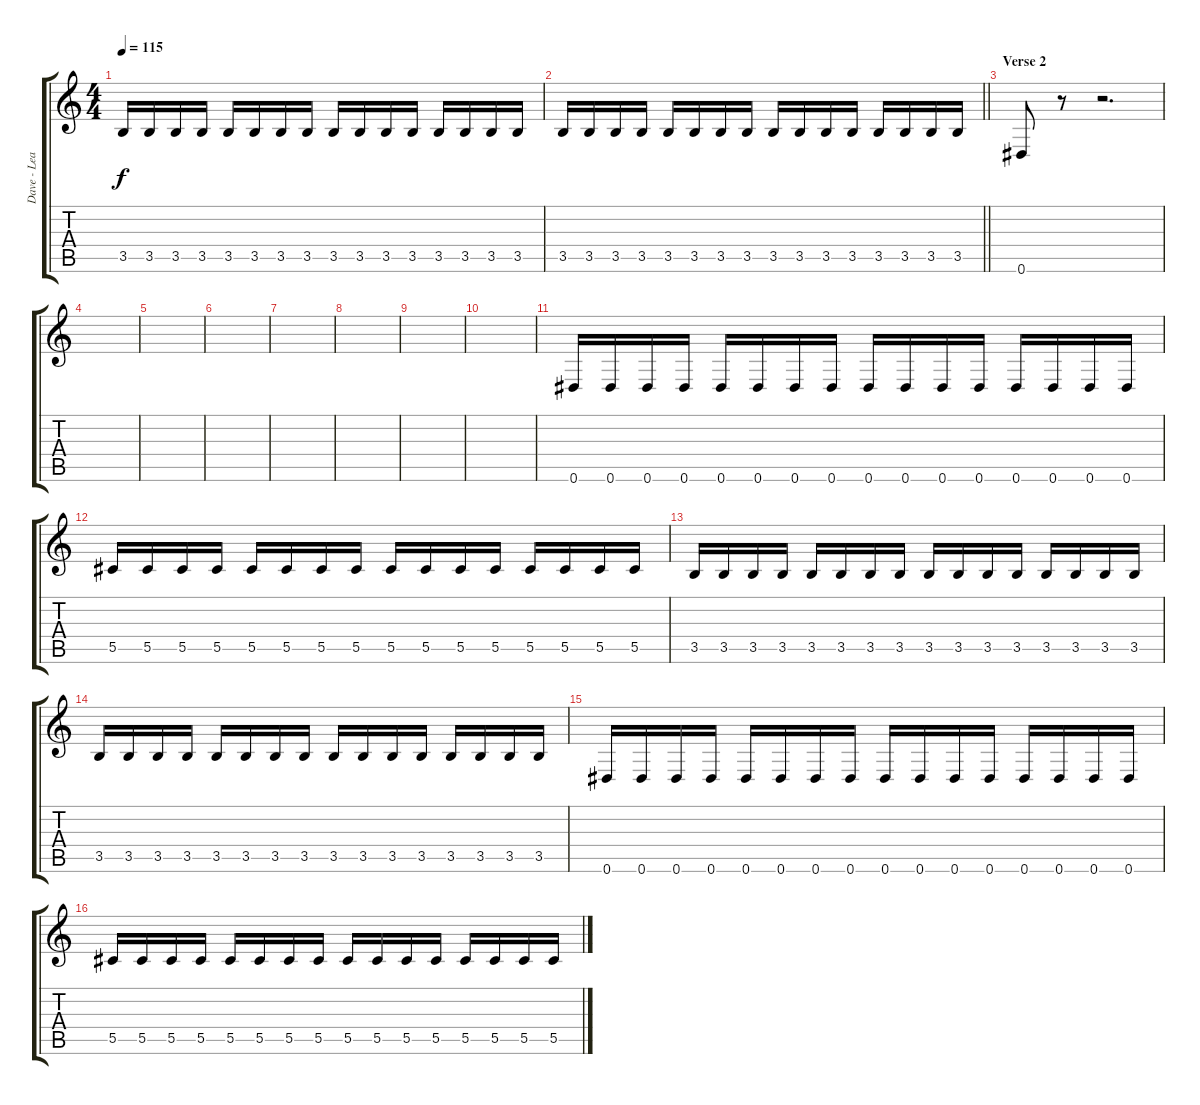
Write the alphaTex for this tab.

\track ("Dave - Lead Guitar II" "Dave - Lea") {instrument overdrivenguitar}
\staff {score tabs}
\tuning (Eb4 Bb3 Gb3 Db3 Ab2 Eb2) {hide}
\ts (4 4)
\tempo 115
\clef g2
\ks c
3.5.16{dy f} 3.5.16 3.5.16 3.5.16 3.5.16 3.5.16 3.5.16 3.5.16 3.5.16 3.5.16 3.5.16 3.5.16 3.5.16 3.5.16 3.5.16 3.5.16 |
\barLineRight lightlight
3.5.16 3.5.16 3.5.16 3.5.16 3.5.16 3.5.16 3.5.16 3.5.16 3.5.16 3.5.16 3.5.16 3.5.16 3.5.16 3.5.16 3.5.16 3.5.16 |
\section ("" "Verse 2")
0.6.8 r.8 r.2{d} |
|
|
|
|
|
|
|
0.6.16 0.6.16 0.6.16 0.6.16 0.6.16 0.6.16 0.6.16 0.6.16 0.6.16 0.6.16 0.6.16 0.6.16 0.6.16 0.6.16 0.6.16 0.6.16 |
5.5.16 5.5.16 5.5.16 5.5.16 5.5.16 5.5.16 5.5.16 5.5.16 5.5.16 5.5.16 5.5.16 5.5.16 5.5.16 5.5.16 5.5.16 5.5.16 |
3.5.16 3.5.16 3.5.16 3.5.16 3.5.16 3.5.16 3.5.16 3.5.16 3.5.16 3.5.16 3.5.16 3.5.16 3.5.16 3.5.16 3.5.16 3.5.16 |
3.5.16 3.5.16 3.5.16 3.5.16 3.5.16 3.5.16 3.5.16 3.5.16 3.5.16 3.5.16 3.5.16 3.5.16 3.5.16 3.5.16 3.5.16 3.5.16 |
0.6.16 0.6.16 0.6.16 0.6.16 0.6.16 0.6.16 0.6.16 0.6.16 0.6.16 0.6.16 0.6.16 0.6.16 0.6.16 0.6.16 0.6.16 0.6.16 |
5.5.16 5.5.16 5.5.16 5.5.16 5.5.16 5.5.16 5.5.16 5.5.16 5.5.16 5.5.16 5.5.16 5.5.16 5.5.16 5.5.16 5.5.16 5.5.16
